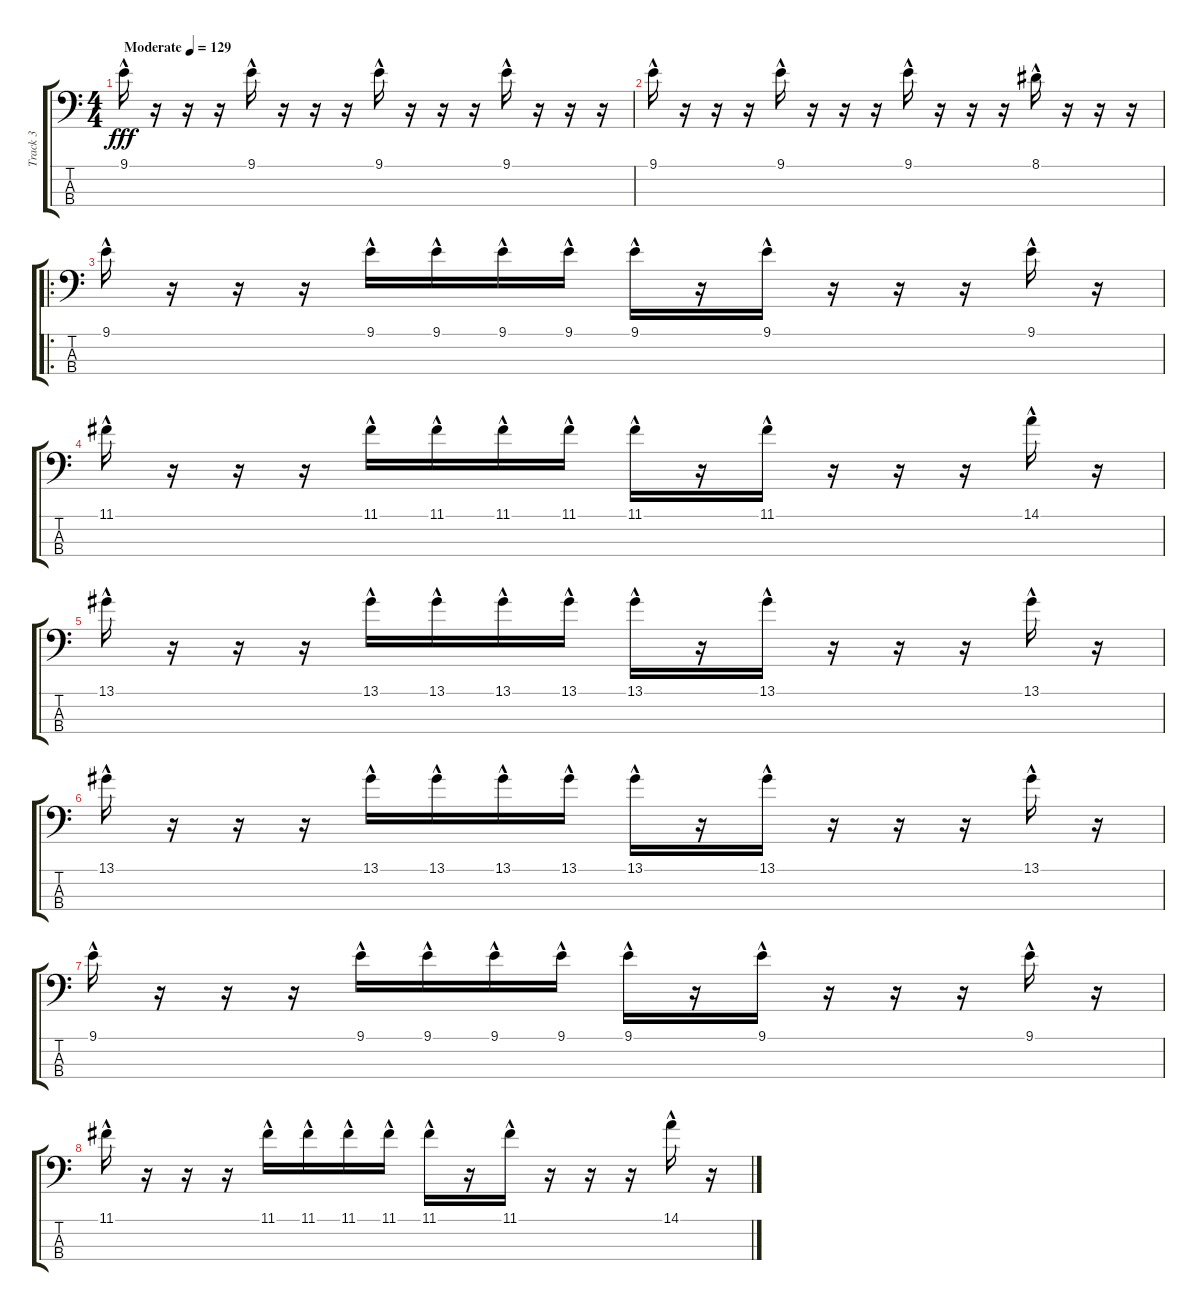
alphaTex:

\track ("Track 3" "Track 3") {instrument electricbasspick}
\staff {score tabs}
\tuning (G2 D2 A1 E1) {hide}
\ts (4 4)
\tempo (129 "Moderate")
\clef f4
\ks c
9.1{hac}.16{dy fff instrument electricbasspick} r.16 r.16 r.16 9.1{hac}.16 r.16 r.16 r.16 9.1{hac}.16 r.16 r.16 r.16 9.1{hac}.16 r.16 r.16 r.16 |
9.1{hac}.16 r.16 r.16 r.16 9.1{hac}.16 r.16 r.16 r.16 9.1{hac}.16 r.16 r.16 r.16 8.1{hac}.16 r.16 r.16 r.16 |
\ro
9.1{hac}.16 r.16 r.16 r.16 9.1{hac}.16 9.1{hac}.16 9.1{hac}.16 9.1{hac}.16 9.1{hac}.16 r.16 9.1{hac}.16 r.16 r.16 r.16 9.1{hac}.16 r.16 |
11.1{hac}.16 r.16 r.16 r.16 11.1{hac}.16 11.1{hac}.16 11.1{hac}.16 11.1{hac}.16 11.1{hac}.16 r.16 11.1{hac}.16 r.16 r.16 r.16 14.1{hac}.16 r.16 |
13.1{hac}.16 r.16 r.16 r.16 13.1{hac}.16 13.1{hac}.16 13.1{hac}.16 13.1{hac}.16 13.1{hac}.16 r.16 13.1{hac}.16 r.16 r.16 r.16 13.1{hac}.16 r.16 |
13.1{hac}.16 r.16 r.16 r.16 13.1{hac}.16 13.1{hac}.16 13.1{hac}.16 13.1{hac}.16 13.1{hac}.16 r.16 13.1{hac}.16 r.16 r.16 r.16 13.1{hac}.16 r.16 |
9.1{hac}.16 r.16 r.16 r.16 9.1{hac}.16 9.1{hac}.16 9.1{hac}.16 9.1{hac}.16 9.1{hac}.16 r.16 9.1{hac}.16 r.16 r.16 r.16 9.1{hac}.16 r.16 |
11.1{hac}.16 r.16 r.16 r.16 11.1{hac}.16 11.1{hac}.16 11.1{hac}.16 11.1{hac}.16 11.1{hac}.16 r.16 11.1{hac}.16 r.16 r.16 r.16 14.1{hac}.16 r.16
